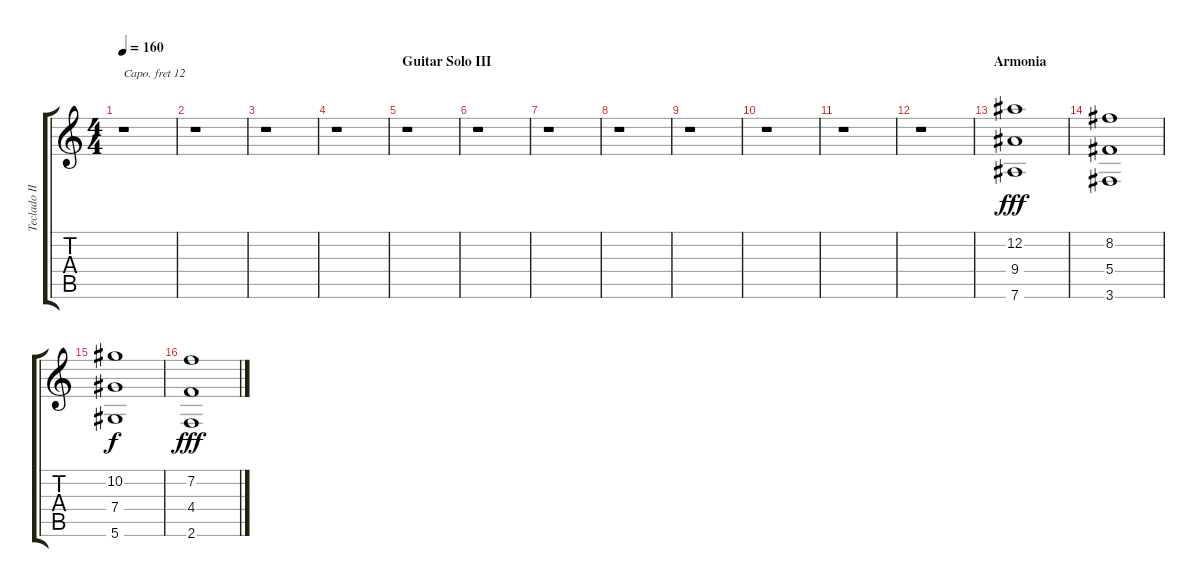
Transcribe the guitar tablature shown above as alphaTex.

\track ("Teclado II" "Teclado II") {instrument stringensemble1}
\staff {score tabs}
\capo 12
\tuning (Eb4 Bb3 Gb3 Db3 Ab2 Eb2) {hide}
\ts (4 4)
\tempo 160
\clef g2
\ks c
r.1{dy f} |
r.1 |
r.1 |
r.1 |
\section ("" "Guitar Solo III")
r.1 |
r.1 |
r.1 |
r.1 |
r.1 |
r.1 |
r.1 |
r.1 |
\section ("" "Armonia")
(12.2 9.4 7.6).1{dy fff volume 12} |
(8.2 5.4 3.6).1 |
(10.2 7.4 5.6).1{dy f} |
(7.2 4.4 2.6).1{dy fff}
